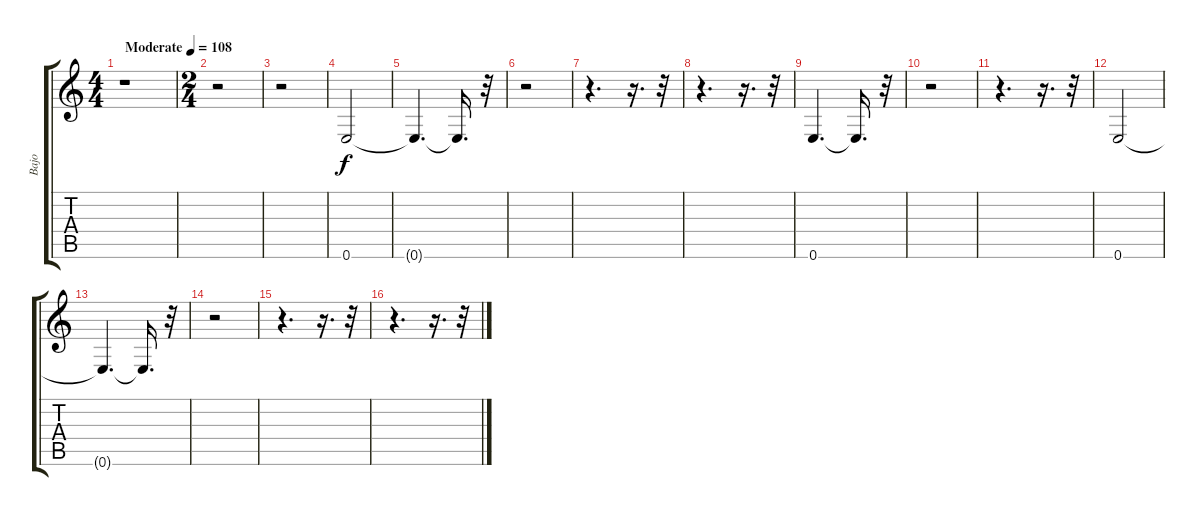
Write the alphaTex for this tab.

\track ("Bajo" "Bajo") {instrument electricbassfinger}
\staff {score tabs}
\tuning (E4 B3 G3 D3 A2 E2) {hide}
\ts (4 4)
\tempo (108 "Moderate")
\clef g2
\ks c
r.1{dy f instrument electricbassfinger} |
\ts (2 4)
r.2 |
r.2 |
0.6.2 |
0.6{t}.4{d} 0.6{t}.16{d} r.32 |
r.2 |
r.4{d} r.16{d} r.32 |
r.4{d} r.16{d} r.32 |
0.6.4{d} 0.6{t}.16{d} r.32 |
r.2 |
r.4{d} r.16{d} r.32 |
0.6.2 |
0.6{t}.4{d} 0.6{t}.16{d} r.32 |
r.2 |
r.4{d} r.16{d} r.32 |
r.4{d} r.16{d} r.32
